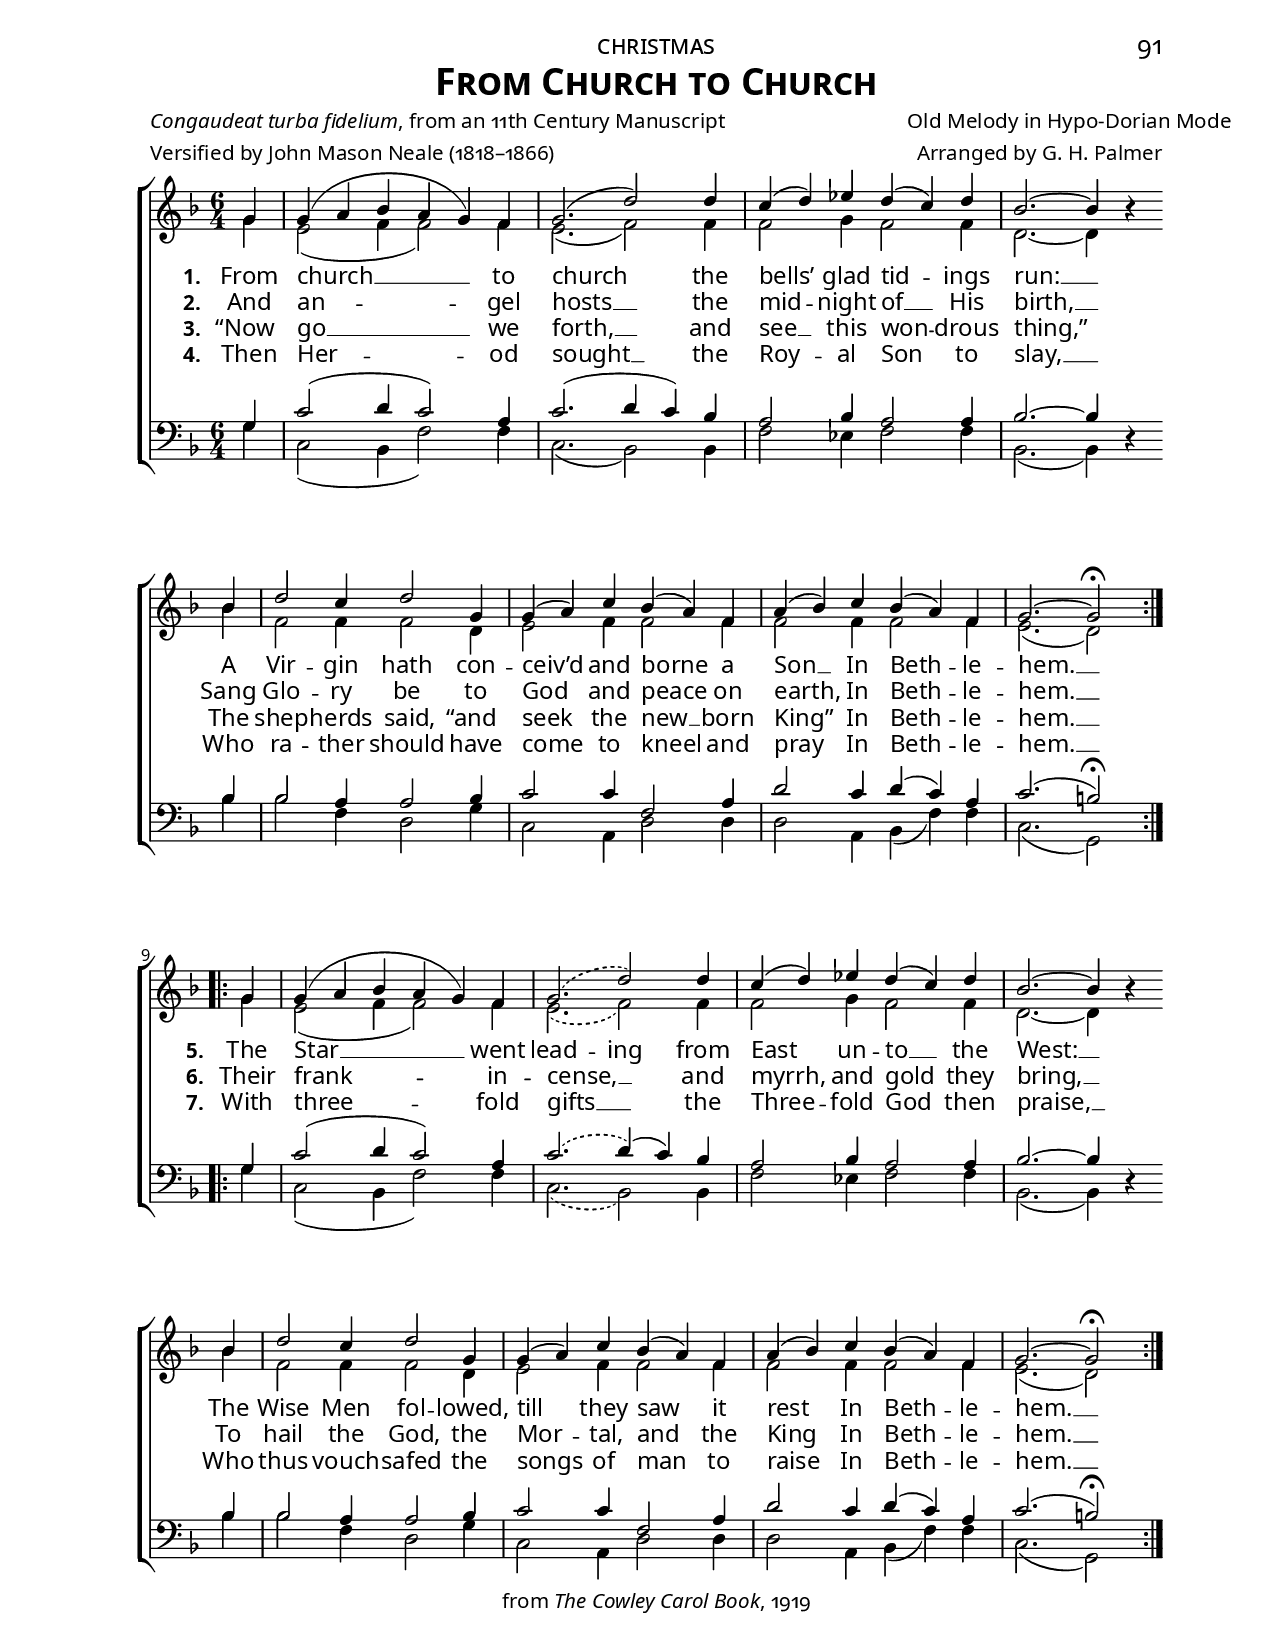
\version "2.14.2"
\include "util.ly"
\paper {
  print-all-headers = ##t
  paper-height = 11\in
  paper-width = 8.5\in
  indent = 0\in
  %system-system-spacing = #'((basic-distance . 10) (padding . 0))
  %score-markup-spacing =
  %  #'((basic-distance . 0)
  %     (minimum-distance . 0)
  %     (padding . -11)
  %     (stretchability . 100))
  system-system-spacing =
    #'((basic-distance . 0)
       (minimum-distance . 0)
       (padding . -1)
       (stretchability . 100))
  ragged-last-bottom = ##f
  ragged-bottom = ##f
  two-sided = ##t
  inner-margin = 1\in
  outer-margin = 0.75\in
  top-margin = 0.26\in
  bottom-margin = 0.25\in
  first-page-number = #091
  print-first-page-number = ##t
  headerLine = \markup{\override #'(font-name . "Garamond Premier Pro") \smallCapsOldStyle"christmas"}
  oddHeaderMarkup = \markup\fill-line{
     \override #'(font-name . "Garamond Premier Pro")\abs-fontsize #12.5
     \combine 
        \fill-line{"" \on-the-fly #print-page-number-check-first
        \oldStylePageNum""
        }
        \fill-line{\headerLine}
  }
  evenHeaderMarkup = \markup {
     \override #'(font-name . "Garamond Premier Pro")\abs-fontsize #12.5
     \combine
        \on-the-fly #print-page-number-check-first
        \oldStylePageNum""
        \fill-line{\headerLine}
  }
}

#(set-global-staff-size 18) \paper{ #(define fonts (make-pango-font-tree "Garamond Premier Pro" "Garamond Premier Pro" "Garamond Premier Pro" (/ 18 20))) }
global = {
  \key f \major
  \time 6/4
}

sopMusic = \relative c'' {
  \repeat volta 2 {
    \partial 4 g4 |
    g( a bes a g) f |
    g2.( d'2)  d4 |
    c( d) ees d( c) d |
    bes2.~ bes4 bes\rest \bar""\break bes |
    
    d2 c4 d2 g,4 |
    g( a) c bes( a) f |
    a( bes) c bes( a) f |
    \partial 4*5 g2.~ g2\fermata \break 
  }
  
  
  \repeat volta 2 {
    \partial 4 g4 |
    g( a bes a g) f |
    \slurDashed
    g2.( d'2)  d4 |
    \slurSolid
    c( d) ees d( c) d |
    bes2.~ bes4 bes\rest \bar""\break bes |
    
    d2 c4 d2 g,4 |
    g( a) c bes( a) f |
    a( bes) c bes( a) f |
    \partial 4*5 g2.~ g2\fermata \break 
  }
}
sopWords = \lyricmode {
  
}

altoMusic = \relative c'' {
  g4 |
  e2( f4 f2) f4 |
  e2.( f2) f4 |
  f2 g4 f2 f4 |
  d2.~ d4 s4 bes' |
  
  f2 f4 f2 d4 |
  e2 f4 f2 f4 |
  f2 f4 f2 f4 |
  e2.( d2)
  
  
  g4 |
  e2( f4 f2) f4 |
  \slurDashed
  e2.( f2) f4 |
  \slurSolid
  f2 g4 f2 f4 |
  d2.~ d4 s4 bes' |
  
  f2 f4 f2 d4 |
  e2 f4 f2 f4 |
  f2 f4 f2 f4 |
  e2.( d2)
}
altoWords = \lyricmode {
  \dropLyricsIX
  \set stanza = #"1. "
  From church __ to church the bells’ glad tid -- ings run: __
  A Vir -- gin hath con -- ceiv’d and borne a Son __ In Beth -- le -- hem. __
  
  
  \set stanza = #"5. "
  The Star __ went
  \set ignoreMelismata = ##t
  lead -- ing
  \unset ignoreMelismata
  from East un -- to __ the West: __
  The Wise Men fol -- lowed, till they saw it rest
  In Beth -- le -- hem. __
}
altoWordsII = \lyricmode {
  \dropLyricsIX
%\markup\italic
  \set stanza = #"2. "
  And an -- gel hosts __ the mid -- night of __ His birth, __
  Sang Glo -- ry be to God and peace on earth, In Beth -- le -- hem. __
  
  
  \set stanza = #"6. "
  Their frank -- in -- cense, __ and myrrh, and gold they bring, __
  To hail the God, the Mor -- tal, and the King
  In Beth -- le -- hem. __
}
altoWordsIII = \lyricmode {
  \dropLyricsIX
  \set stanza = #"3. "
  “Now go __ we forth, __ and see __ this won -- drous thing,”
  The shep -- herds said, “and seek the new __ born King” In Beth -- le -- hem. __
  
  
  \set stanza = #"7. "
  With three -- fold gifts __ the Three -- fold God then praise, __
  Who thus vouch -- safed the songs of man to raise
  In Beth -- le -- hem. __
}
altoWordsIV = \lyricmode {
  \dropLyricsIX
  \set stanza = #"4. "
  Then Her -- od sought __ the Roy -- al Son to slay, __
  Who ra -- ther should have come to kneel and pray
  In Beth -- le -- hem. __
}
altoWordsV = \lyricmode {
}
altoWordsVI = \lyricmode {
}
altoWordsVII = \lyricmode {
}
tenorMusic = \relative c' {
  g4 |
  c2( d4 c2) a4 |
  c2.( d4 c4) bes |
  a2 bes4 a2 a4 |
  bes2.~ bes4 s4 bes |
  
  bes2 a4 a2 bes4 |
  c2 c4 f,2 a4 |
  d2 c4 d( c) a |
  c2.( b2\fermata)
  
  
  g4 |
  c2( d4 c2) a4 |
  \slurDashed
  c2.( \slurSolid d4)( c4) bes |
  a2 bes4 a2 a4 |
  bes2.~ bes4 s4 bes |
  
  bes2 a4 a2 bes4 |
  c2 c4 f,2 a4 |
  d2 c4 d( c) a |
  c2.( b2\fermata)
}
tenorWords = \lyricmode {

}

bassMusic = \relative c' {
  g4 |
  c,2( bes4 f'2) f4 |
  c2.( bes2) bes4 |
  f'2 ees4 f2 f4 |
  bes,2.( bes4) d4\rest bes'4 |
  
  bes2 f4 d2 g4 |
  c,2 a4 d2 d4 |
  d2 a4 bes( f') f |
  c2.( g2)
  
  
  
  g'4 |
  c,2( bes4 f'2) f4 |
  \slurDashed
  c2.( bes2) bes4 |
  \slurSolid
  f'2 ees4 f2 f4 |
  bes,2.( bes4) d4\rest bes'4 |
  
  bes2 f4 d2 g4 |
  c,2 a4 d2 d4 |
  d2 a4 bes( f') f |
  c2.( g2)
}
bassWords = \lyricmode {

}

pianoRH = \relative c' {
  
}
pianoLH = \relative c' {
  
}

\score {
  <<
   \new ChoirStaff <<
%    \new Lyrics = sopranos { s1 }
    \new Staff = women <<
      \new Voice = "sopranos" {
        \voiceOne
        << \global \sopMusic >>
      }
      \new Voice = "altos" {
        \voiceTwo
        << \global \altoMusic >>
      }
    >>
    \new Staff = men <<
      \clef bass
      \new Voice = "tenors" {
        \voiceOne
        << \global \tenorMusic >>
      }
      \new Voice = "basses" {
        \voiceTwo << \global \bassMusic >>
      }
    >>
%    \new Lyrics = basses { s1 }
%    \context Lyrics = sopranos \lyricsto sopranos \sopWords
    \new Lyrics = "altosVII"  \with { alignBelowContext = #"women" } \lyricsto "sopranos" \altoWordsVII
    \new Lyrics = "altosVI"  \with { alignBelowContext = #"women" } \lyricsto "sopranos" \altoWordsVI
    \new Lyrics = "altosV"  \with { alignBelowContext = #"women" } \lyricsto "sopranos" \altoWordsV
    \new Lyrics = "altosIV"  \with { alignBelowContext = #"women" } \lyricsto "sopranos" \altoWordsIV
    \new Lyrics = "altosIII"  \with { alignBelowContext = #"women" } \lyricsto "sopranos" \altoWordsIII
    \new Lyrics = "altosII"  \with { alignBelowContext = #"women" } \lyricsto "sopranos" \altoWordsII
    \new Lyrics = "altos"  \with { alignBelowContext = #"women" \override VerticalAxisGroup #'nonstaff-relatedstaff-spacing = #'((padding . -0.5))} \lyricsto "sopranos" \altoWords
    \context Lyrics = tenors \lyricsto tenors \tenorWords
%    \context Lyrics = basses \lyricsto basses \bassWords
   >>
%    \new PianoStaff << \new Staff { \new Voice { \pianoRH } } \new Staff { \clef "bass" \pianoLH } >>
  >>
  \layout {
  \context {
    \Lyrics
    \override LyricText #'font-size = #1.3
  }
    \context {
      \Score
      %\override SpacingSpanner #'base-shortest-duration = #(ly:make-moment 1 8)
      %\override SpacingSpanner #'common-shortest-duration = #(ly:make-moment 1 4)
    }
    \context {
      % a little smaller so lyrics
      % can be closer to the staff
      \Staff
      \override VerticalAxisGroup #'minimum-Y-extent = #'(-3 . 3)
    }
    \context {
      \Lyrics
      \override LyricText #'X-offset = #center-on-word
    }
  }
  \header {
    title = \markup{\override #'(font-name . "Garamond Premier Pro Semibold"){ \abs-fontsize #18 \smallCapsOldStyle"From Church to Church"}}
    poet = \markup\concat{\italic "Congaudeat turba fidelium" \oldStyleNum", from an 11th Century Manuscript"}
    meter = \markup\oldStyleNum"Versified by John Mason Neale (1818–1866)"
    composer = \markup\oldStyleNum"Old Melody in Hypo-Dorian Mode"
    arranger = \markup\oldStyleNum"Arranged by G. H. Palmer"
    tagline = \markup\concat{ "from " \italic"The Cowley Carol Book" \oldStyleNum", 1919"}
  }
}
\header {
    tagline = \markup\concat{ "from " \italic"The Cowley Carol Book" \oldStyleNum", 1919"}
  }

